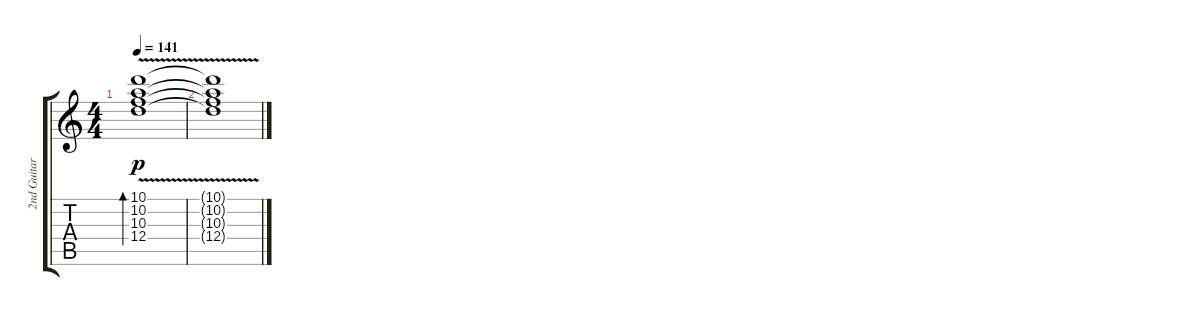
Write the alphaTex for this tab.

\track ("2nd Guitarist" "2nd Guitar") {instrument overdrivenguitar}
\staff {score tabs}
\tuning (E4 B3 G3 D3 A2 E2) {hide}
\ts (4 4)
\tempo 141
\clef g2
\ks c
(10.1{v} 10.2 10.3 12.4).1{bd 480 dy p} |
(10.1{t} 10.2{t} 10.3{t} 12.4{t}).1
